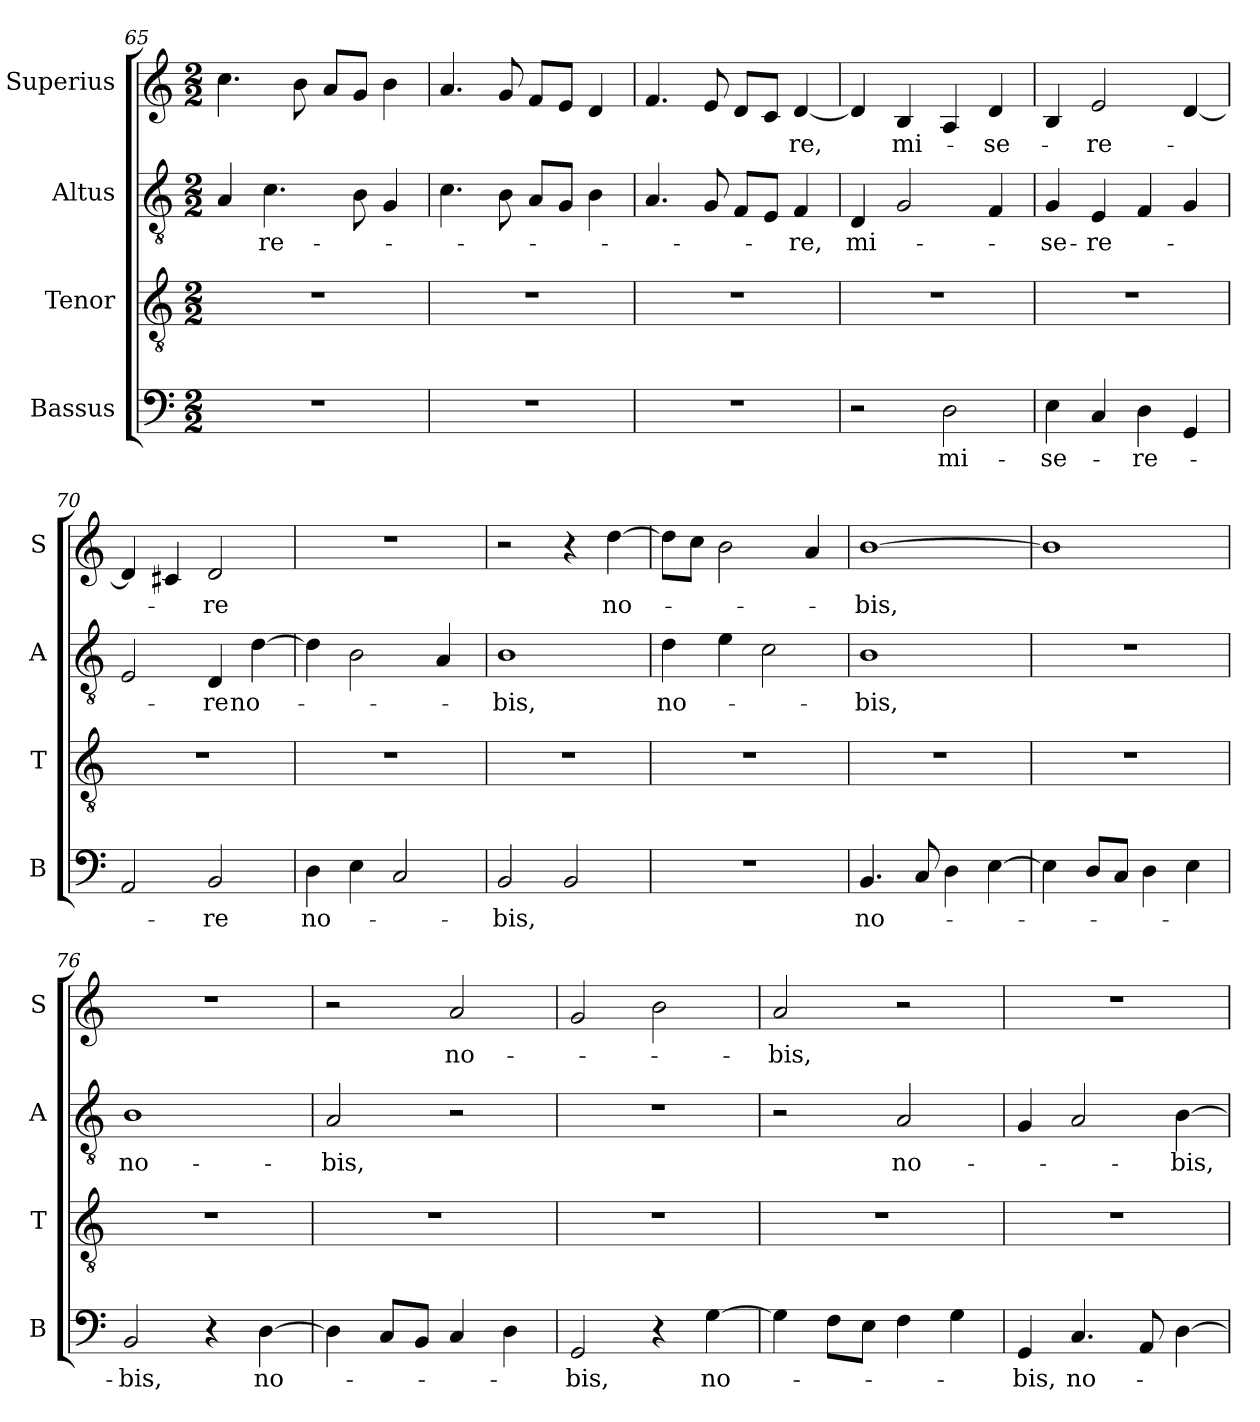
**kern	**text	**kern	**kern	**text	**kern	**text
*part4	*part4	*part3	*part2	*part2	*part1	*part1
*staff4	*staff4	*staff3	*staff2	*staff2	*staff1	*staff1
*I"Bassus	*	*I"Tenor	*I"Altus	*	*I"Superius	*
*I'B	*	*I'T	*I'A	*	*I'S	*
*clefF4	*	*clefGv2	*clefGv2	*	*clefG2	*
*k[]	*	*k[]	*k[]	*	*k[]	*
*M2/2	*	*M2/2	*M2/2	*	*M2/2	*
=65	=65	=65	=65	=65	=65	=65
1r	.	1r	4A	.	4.cc	.
.	.	.	4.c	-re-	.	.
.	.	.	.	.	8b	.
.	.	.	.	.	8aL	.
.	.	.	8B	.	8gJ	.
.	.	.	4G	.	4b	.
=66	=66	=66	=66	=66	=66	=66
1r	.	1r	4.c	.	4.a	.
.	.	.	8B	.	8g	.
.	.	.	8AL	.	8fL	.
.	.	.	8GJ	.	8eJ	.
.	.	.	4B	.	4d	.
=67	=67	=67	=67	=67	=67	=67
1r	.	1r	4.A	.	4.f	.
.	.	.	8G	.	8e	.
.	.	.	8FL	.	8dL	.
.	.	.	8EJ	.	8cJ	.
.	.	.	4F	-re,	[4d	-re,
=68	=68	=68	=68	=68	=68	=68
!	!	!	!	!LO:LY:i	!	!
2r	.	1r	4D	mi-	4d]	.
!	!	!	!	!	!	!LO:LY:i
.	.	.	2G	.	4B	mi-
2D	mi-	.	.	.	4A	.
!	!	!	!	!	!	!LO:LY:i
.	.	.	4F	.	4d	-se-
=69	=69	=69	=69	=69	=69	=69
!	!	!	!	!LO:LY:i	!	!
4E	-se-	1r	4G	-se-	4B	.
!	!	!	!	!LO:LY:i	!	!LO:LY:i
4C	.	.	4E	-re-	2e	-re-
4D	-re-	.	4F	.	.	.
4GG	.	.	4G	.	[4d	.
=70	=70	=70	=70	=70	=70	=70
2AA	.	1r	2E	.	4d]	.
.	.	.	.	.	4c#X	.
!	!	!	!	!LO:LY:i	!	!LO:LY:i
2BB	-re	.	4D	-re	2d	-re
!	!	!	!	!LO:LY:i	!	!
.	.	.	[4d	no-	.	.
=71	=71	=71	=71	=71	=71	=71
!	!LO:LY:i	!	!	!	!	!
4D	no-	1r	4d]	.	1r	.
4E	.	.	2B	.	.	.
2C	.	.	.	.	.	.
.	.	.	4A	.	.	.
=72	=72	=72	=72	=72	=72	=72
!	!LO:LY:i	!	!	!LO:LY:i	!	!
2BB	-bis,	1r	1B	-bis,	2r	.
2BB	.	.	.	.	4r	.
.	.	.	.	.	[4dd	no-
=73	=73	=73	=73	=73	=73	=73
!	!	!	!	!LO:LY:i	!	!
1r	.	1r	4d	no-	8ddL]	.
.	.	.	.	.	8ccJ	.
.	.	.	4e	.	2b	.
.	.	.	2c	.	.	.
.	.	.	.	.	4a	.
=74	=74	=74	=74	=74	=74	=74
!	!LO:LY:i	!	!	!LO:LY:i	!	!LO:LY:i
4.BB	no-	1r	1B	-bis,	[1b	-bis,
8C	.	.	.	.	.	.
4D	.	.	.	.	.	.
[4E	.	.	.	.	.	.
=75	=75	=75	=75	=75	=75	=75
4E]	.	1r	1r	.	1b]	.
8DL	.	.	.	.	.	.
8CJ	.	.	.	.	.	.
4D	.	.	.	.	.	.
4E	.	.	.	.	.	.
=76	=76	=76	=76	=76	=76	=76
!	!LO:LY:i	!	!	!LO:LY:i	!	!
2BB	-bis,	1r	1B	no-	1r	.
4r	.	.	.	.	.	.
!	!LO:LY:i	!	!	!	!	!
[4D	no-	.	.	.	.	.
=77	=77	=77	=77	=77	=77	=77
!	!	!	!	!LO:LY:i	!	!
4D]	.	1r	2A	-bis,	2r	.
8CL	.	.	.	.	.	.
8BBJ	.	.	.	.	.	.
!	!	!	!	!	!	!LO:LY:i
4C	.	.	2r	.	2a	no-
4D	.	.	.	.	.	.
=78	=78	=78	=78	=78	=78	=78
!	!LO:LY:i	!	!	!	!	!
2GG	-bis,	1r	1r	.	2g	.
4r	.	.	.	.	2b	.
[4G	no-	.	.	.	.	.
=79	=79	=79	=79	=79	=79	=79
!	!	!	!	!	!	!LO:LY:i
4G]	.	1r	2r	.	2a	-bis,
8FL	.	.	.	.	.	.
8EJ	.	.	.	.	.	.
4F	.	.	2A	no-	2r	.
4G	.	.	.	.	.	.
=80	=80	=80	=80	=80	=80	=80
!	!LO:LY:i	!	!	!	!	!
4GG	-bis,	1r	4G	.	1r	.
!	!LO:LY:i	!	!	!	!	!
4.C	no-	.	2A	.	.	.
8AA	.	.	.	.	.	.
!	!	!	!	!LO:LY:i	!	!
[4D	.	.	[4B	-bis,	.	.
=	=	=	=	=	=	=
*-	*-	*-	*-	*-	*-	*-
